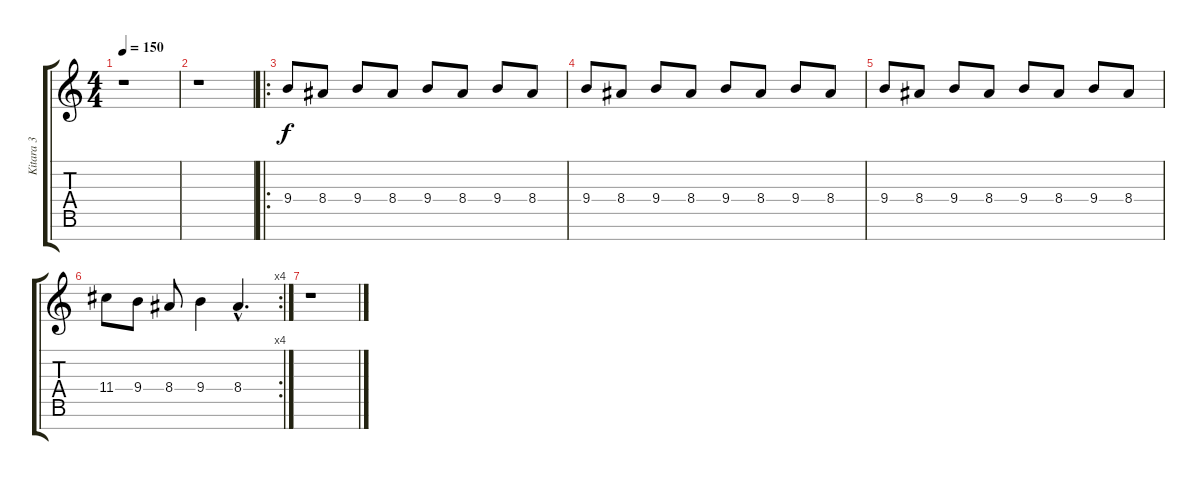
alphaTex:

\track ("Kitara 3" "Kitara 3") {instrument distortionguitar}
\staff {score tabs}
\tuning (E4 B3 G3 D3 A2 E2 B1) {hide}
\ts (4 4)
\tempo 150
\clef g2
\ks c
r.1{dy f} |
r.1 |
\ro
9.4.8 8.4.8 9.4.8 8.4.8 9.4.8 8.4.8 9.4.8 8.4.8 |
9.4.8 8.4.8 9.4.8 8.4.8 9.4.8 8.4.8 9.4.8 8.4.8 |
9.4.8 8.4.8 9.4.8 8.4.8 9.4.8 8.4.8 9.4.8 8.4.8 |
\rc 4
11.4.8 9.4.8 8.4.8 9.4.4 8.4{hac}.4{d} |
r.1
